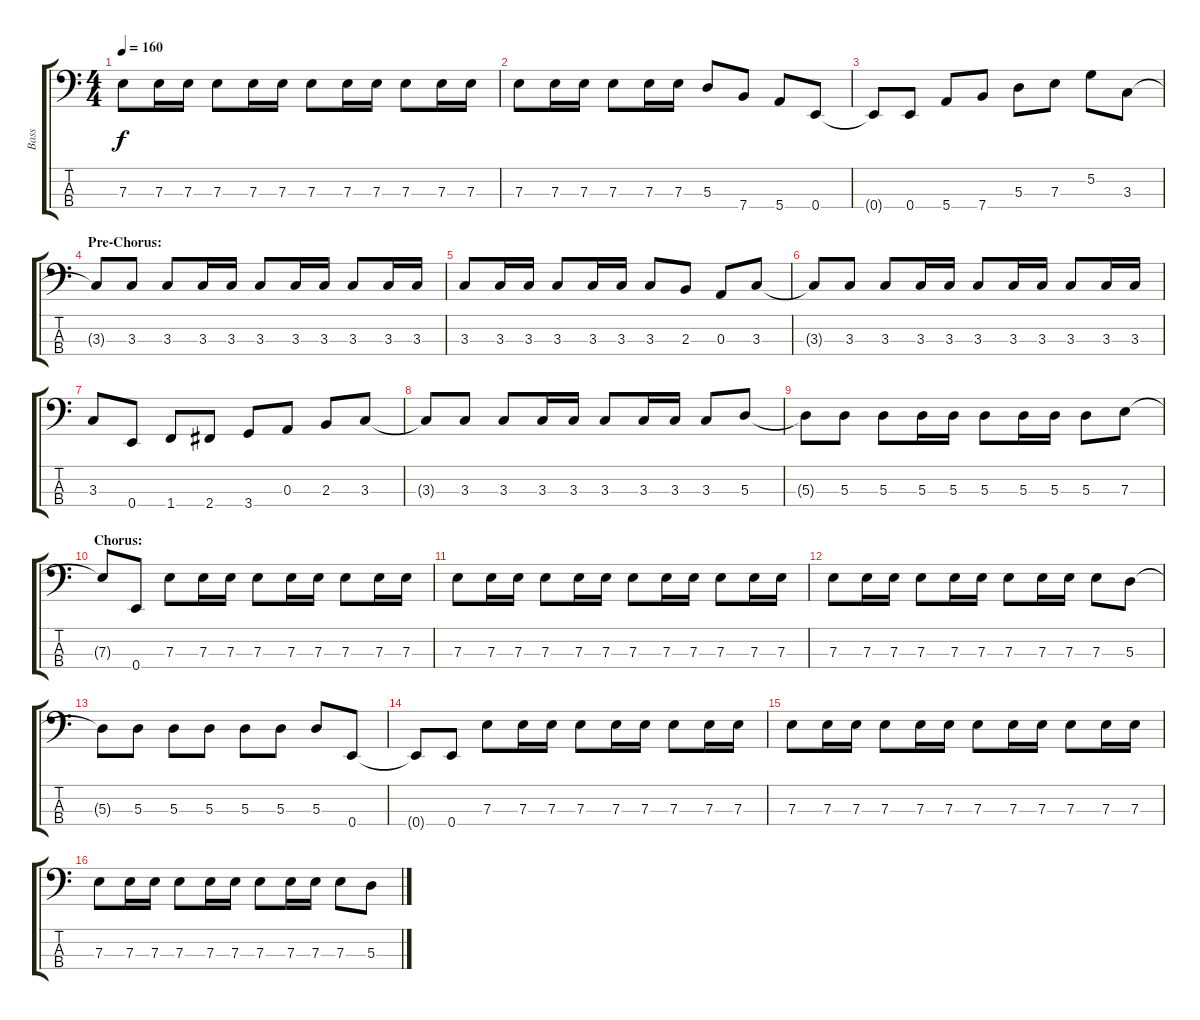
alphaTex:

\track ("Bass" "Bass") {instrument electricbasspick}
\staff {score tabs}
\tuning (G2 D2 A1 E1) {hide}
\ts (4 4)
\tempo 160
\clef f4
\ks c
7.3.8{dy f} 7.3.16 7.3.16 7.3.8 7.3.16 7.3.16 7.3.8 7.3.16 7.3.16 7.3.8 7.3.16 7.3.16 |
7.3.8 7.3.16 7.3.16 7.3.8 7.3.16 7.3.16 5.3.8 7.4.8 5.4.8 0.4.8 |
0.4{t}.8 0.4.8 5.4.8 7.4.8 5.3.8 7.3.8 5.2.8 3.3.8 |
\section ("" "Pre-Chorus:")
3.3{t}.8 3.3.8 3.3.8 3.3.16 3.3.16 3.3.8 3.3.16 3.3.16 3.3.8 3.3.16 3.3.16 |
3.3.8 3.3.16 3.3.16 3.3.8 3.3.16 3.3.16 3.3.8 2.3.8 0.3.8 3.3.8 |
3.3{t}.8 3.3.8 3.3.8 3.3.16 3.3.16 3.3.8 3.3.16 3.3.16 3.3.8 3.3.16 3.3.16 |
3.3.8 0.4.8 1.4.8 2.4.8 3.4.8 0.3.8 2.3.8 3.3.8 |
3.3{t}.8 3.3.8 3.3.8 3.3.16 3.3.16 3.3.8 3.3.16 3.3.16 3.3.8 5.3.8 |
5.3{t}.8 5.3.8 5.3.8 5.3.16 5.3.16 5.3.8 5.3.16 5.3.16 5.3.8 7.3.8 |
\section ("" "Chorus:")
7.3{t}.8 0.4.8 7.3.8 7.3.16 7.3.16 7.3.8 7.3.16 7.3.16 7.3.8 7.3.16 7.3.16 |
7.3.8 7.3.16 7.3.16 7.3.8 7.3.16 7.3.16 7.3.8 7.3.16 7.3.16 7.3.8 7.3.16 7.3.16 |
7.3.8 7.3.16 7.3.16 7.3.8 7.3.16 7.3.16 7.3.8 7.3.16 7.3.16 7.3.8 5.3.8 |
5.3{t}.8 5.3.8 5.3.8 5.3.8 5.3.8 5.3.8 5.3.8 0.4.8 |
0.4{t}.8 0.4.8 7.3.8 7.3.16 7.3.16 7.3.8 7.3.16 7.3.16 7.3.8 7.3.16 7.3.16 |
7.3.8 7.3.16 7.3.16 7.3.8 7.3.16 7.3.16 7.3.8 7.3.16 7.3.16 7.3.8 7.3.16 7.3.16 |
7.3.8 7.3.16 7.3.16 7.3.8 7.3.16 7.3.16 7.3.8 7.3.16 7.3.16 7.3.8 5.3.8
